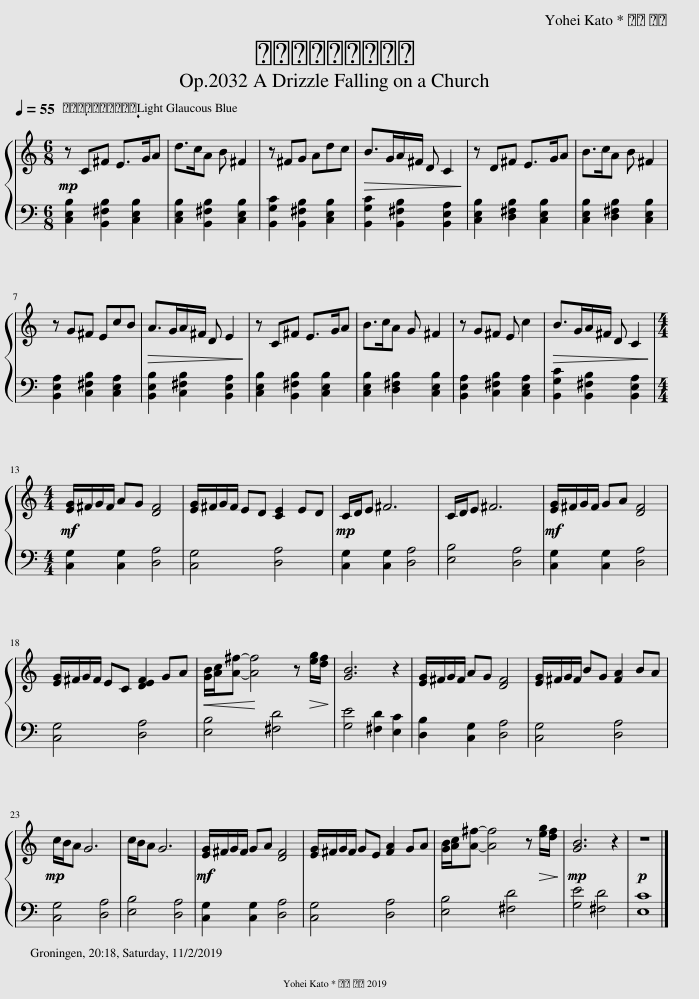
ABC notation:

X:1
%%score { 1 | 2 }
L:1/8
Q:1/4=55
M:6/8
I:linebreak $
K:C
V:1 treble
V:2 bass
V:1
!mp! z C^F E>GA | d>cA B ^F2 | z ^FG Adc |!>(! B>GA/^F/ D C2!>)! | z D^F E>GA | %5
 B>cA B ^F2 |$ z G^F EcB |!>(! A>GA/^F/ D E2!>)! | z C^F E>GA | B>cA G ^F2 | %10
 z G^F E c2 |!>(! B>GA/^F/ D C2!>)! |$[M:4/4]!mf! [EG]/^F/G/F/ AG [DF]4 | [EG]/^F/G/F/ ED [CE]2 ED |!mp! C/D/E ^F6 | %15
 C/D/E ^F6 |!mf! [EG]/^F/G/F/ GA [DF]4 |$ [EG]/^F/G/F/ EC [DEF]2 GA |!<(! [GB]/[Ac]/[A^f]- [Af]4 z!>(! [eg]/[df]/!<)!!>)! | [GB]6 z2 | %20
 [EG]/^F/G/F/ AG [DF]4 | [EG]/^F/G/F/ BG [FA]2 BA |$!mp! c/B/A G6 | c/B/A G6 |!mf! [EG]/^F/G/F/ GA [DF]4 | %25
 [EG]/^F/G/F/ GE [FA]2 GA | [GB]/[Ac]/[A^f]- [Af]4 z!>(! [eg]/[df]/!>)! |!mp! [GB]6 z2 | z8 |] %29
V:2
 [C,E,B,]2 [B,,^F,B,]2 [C,E,B,]2 | [C,E,B,]2 [B,,^F,B,]2 [C,E,B,]2 | [B,,G,C]2 [B,,^F,B,]2 [C,E,B,]2 | [B,,G,C]2 [B,,^F,B,]2 [B,,E,A,]2 | [C,E,B,]2 [D,^F,B,]2 [C,E,B,]2 | %5
 [C,E,B,]2 [D,^F,B,]2 [C,E,B,]2 |$ [B,,E,A,]2 [C,^F,B,]2 [C,E,A,]2 | [B,,E,B,]2 [C,^F,B,]2 [B,,E,A,]2 | [C,E,B,]2 [B,,^F,B,]2 [C,E,B,]2 | [C,E,B,]2 [D,^F,B,]2 [C,E,B,]2 | %10
 [B,,E,A,]2 [C,^F,B,]2 [C,E,A,]2 | [B,,G,C]2 [B,,^F,B,]2 [B,,E,A,]2 |$[M:4/4] [C,G,]2 [C,G,]2 [D,A,]4 | [C,G,]4 [D,A,]4 | [C,G,]2 [C,G,]2 [D,A,]4 | %15
 [E,B,]4 [D,A,]4 | [C,G,]2 [C,G,]2 [D,A,]4 |$ [C,G,]4 [D,A,]4 | [E,B,]4 [^F,D]4 | [G,E]4 [^F,D]2 [E,C]2 | %20
 [D,B,]2 [C,G,]2 [D,A,]4 | [C,G,]4 [D,A,]4 |$ [C,G,]4 [D,A,]4 | [E,B,]4 [D,A,]4 | [C,G,]2 [C,G,]2 [D,A,]4 | %25
 [C,G,]4 [D,A,]4 | [E,B,]4 [^F,D]4 | [G,E]4 [^F,D]4 |!p! [E,C]8 |] %29
